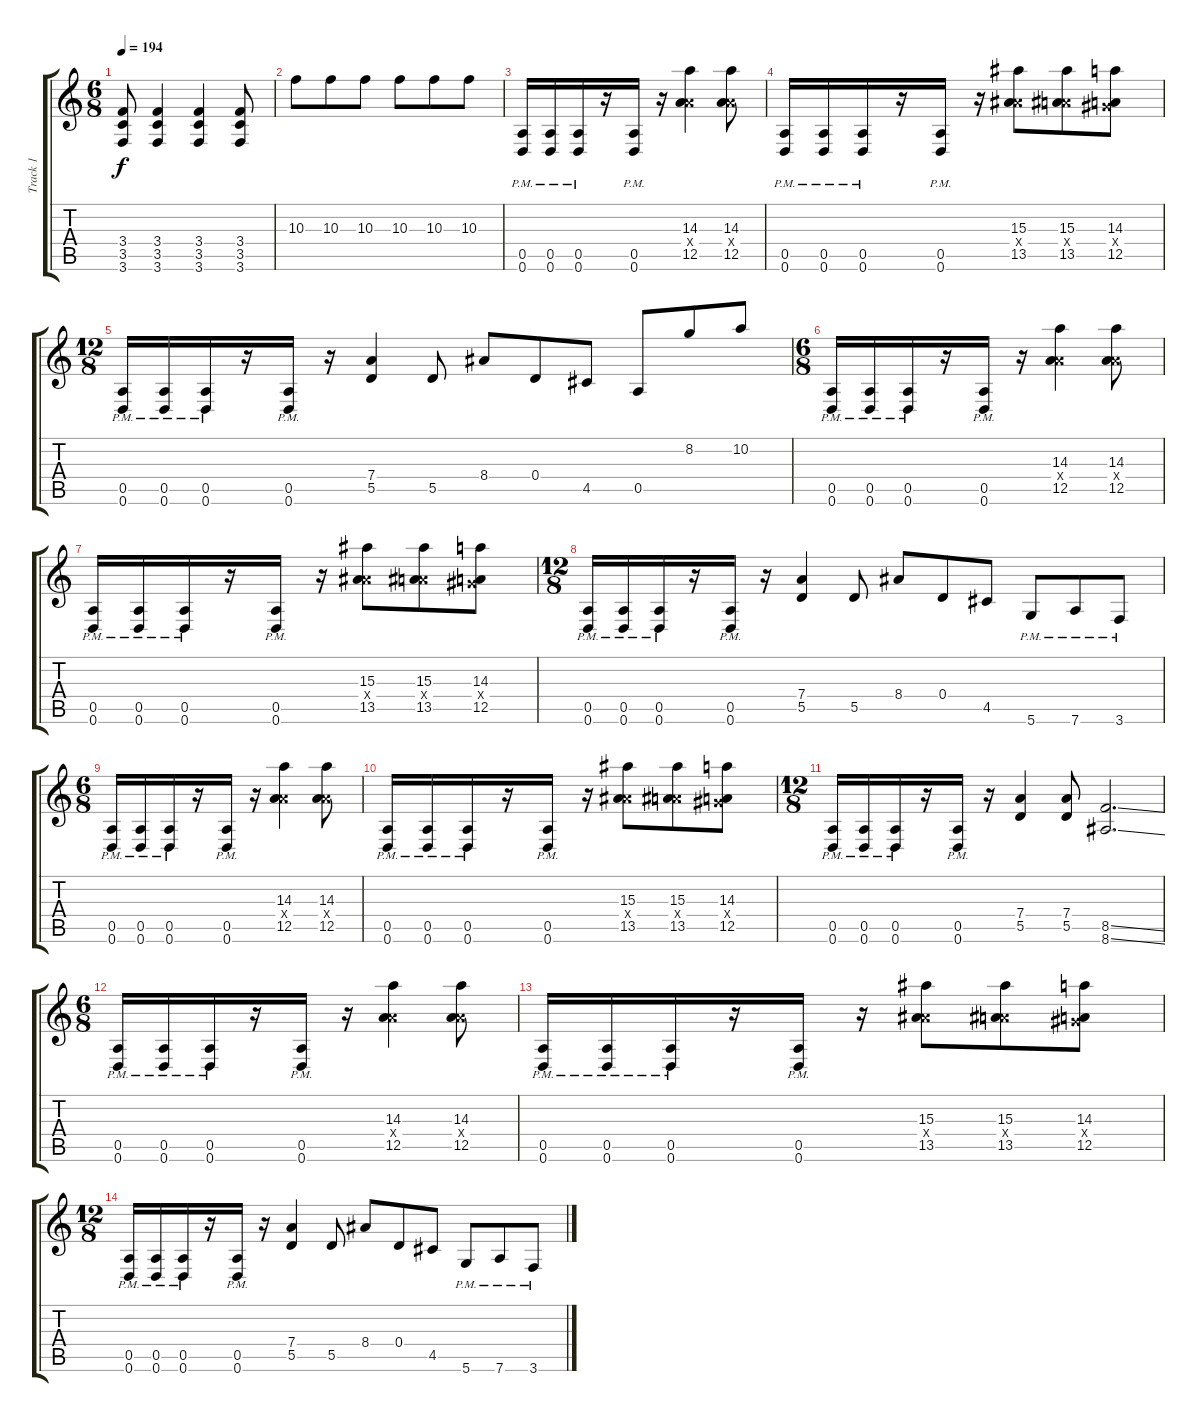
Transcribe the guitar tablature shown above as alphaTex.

\track ("Track 1" "Track 1") {instrument distortionguitar}
\staff {score tabs}
\tuning (E4 B3 G3 D3 A2 D2) {hide}
\ts (6 8)
\tempo 194
\clef g2
\ks c
(3.4 3.5 3.6).8{dy f} (3.4 3.5 3.6).4 (3.4 3.5 3.6).4 (3.4 3.5 3.6).8 |
10.3.8 10.3.8 10.3.8 10.3.8 10.3.8 10.3.8 |
(0.5{pm} 0.6{pm}).16 (0.5{pm} 0.6{pm}).16 (0.5{pm} 0.6{pm}).16 r.16 (0.5 0.6{pm}).16 r.16 (14.3 7.4{x} 12.5).4 (14.3 7.4{x} 12.5).8 |
(0.5{pm} 0.6{pm}).16 (0.5{pm} 0.6{pm}).16 (0.5{pm} 0.6{pm}).16 r.16 (0.5 0.6{pm}).16 r.16 (15.3 7.4{x} 13.5).8 (15.3 7.4{x} 13.5).8 (14.3 6.4{x} 12.5).8 |
\ts (12 8)
(0.5{pm} 0.6{pm}).16 (0.5{pm} 0.6{pm}).16 (0.5{pm} 0.6{pm}).16 r.16 (0.5 0.6{pm}).16 r.16 (7.4 5.5).4 5.5.8 8.4.8 0.4.8 4.5.8 0.5.8 8.2.8 10.2.8 |
\ts (6 8)
(0.5{pm} 0.6{pm}).16 (0.5{pm} 0.6{pm}).16 (0.5{pm} 0.6{pm}).16 r.16 (0.5 0.6{pm}).16 r.16 (14.3 7.4{x} 12.5).4 (14.3 7.4{x} 12.5).8 |
(0.5{pm} 0.6{pm}).16 (0.5{pm} 0.6{pm}).16 (0.5{pm} 0.6{pm}).16 r.16 (0.5 0.6{pm}).16 r.16 (15.3 7.4{x} 13.5).8 (15.3 7.4{x} 13.5).8 (14.3 6.4{x} 12.5).8 |
\ts (12 8)
(0.5{pm} 0.6{pm}).16 (0.5{pm} 0.6{pm}).16 (0.5{pm} 0.6{pm}).16 r.16 (0.5 0.6{pm}).16 r.16 (7.4 5.5).4 5.5.8 8.4.8 0.4.8 4.5.8 5.6{pm}.8 7.6{pm}.8 3.6{pm}.8 |
\ts (6 8)
(0.5{pm} 0.6{pm}).16 (0.5{pm} 0.6{pm}).16 (0.5{pm} 0.6{pm}).16 r.16 (0.5 0.6{pm}).16 r.16 (14.3 7.4{x} 12.5).4 (14.3 7.4{x} 12.5).8 |
(0.5{pm} 0.6{pm}).16 (0.5{pm} 0.6{pm}).16 (0.5{pm} 0.6{pm}).16 r.16 (0.5 0.6{pm}).16 r.16 (15.3 7.4{x} 13.5).8 (15.3 7.4{x} 13.5).8 (14.3 6.4{x} 12.5).8 |
\ts (12 8)
(0.5{pm} 0.6{pm}).16 (0.5{pm} 0.6{pm}).16 (0.5{pm} 0.6{pm}).16 r.16 (0.5 0.6{pm}).16 r.16 (7.4 5.5).4 (7.4 5.5).8 (8.5{ss} 8.6{ss}).2{d} |
\ts (6 8)
(0.5{pm} 0.6{pm}).16 (0.5{pm} 0.6{pm}).16 (0.5{pm} 0.6{pm}).16 r.16 (0.5 0.6{pm}).16 r.16 (14.3 7.4{x} 12.5).4 (14.3 7.4{x} 12.5).8 |
(0.5{pm} 0.6{pm}).16 (0.5{pm} 0.6{pm}).16 (0.5{pm} 0.6{pm}).16 r.16 (0.5 0.6{pm}).16 r.16 (15.3 7.4{x} 13.5).8 (15.3 7.4{x} 13.5).8 (14.3 6.4{x} 12.5).8 |
\ts (12 8)
(0.5{pm} 0.6{pm}).16 (0.5{pm} 0.6{pm}).16 (0.5{pm} 0.6{pm}).16 r.16 (0.5 0.6{pm}).16 r.16 (7.4 5.5).4 5.5.8 8.4.8 0.4.8 4.5.8 5.6{pm}.8 7.6{pm}.8 3.6{pm}.8
